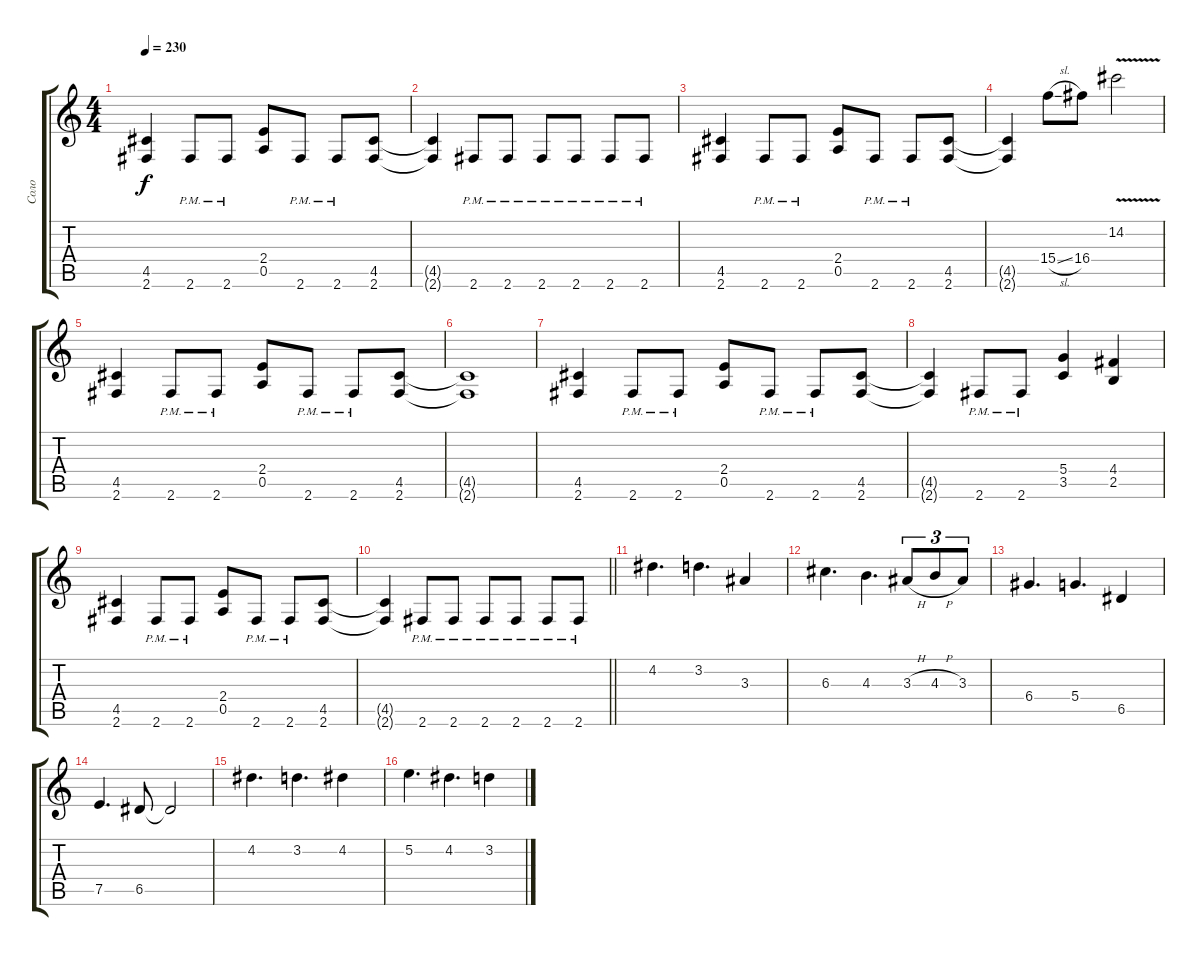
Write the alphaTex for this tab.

\track ("Соло" "Соло") {instrument distortionguitar}
\staff {score tabs}
\tuning (E4 B3 G3 D3 A2 E2) {hide}
\ts (4 4)
\tempo 230
\clef g2
\ks c
(4.5 2.6).4{dy f} 2.6{pm}.8 2.6{pm}.8 (2.4 0.5).8 2.6{pm}.8 2.6{pm}.8 (4.5 2.6).8 |
(4.5{t} 2.6{t}).4 2.6{pm}.8 2.6{pm}.8 2.6{pm}.8 2.6{pm}.8 2.6{pm}.8 2.6{pm}.8 |
(4.5 2.6).4 2.6{pm}.8 2.6{pm}.8 (2.4 0.5).8 2.6{pm}.8 2.6{pm}.8 (4.5 2.6).8 |
(4.5{t} 2.6{t}).4 15.4{sl}.8 16.4.8 14.2{v}.2 |
(4.5 2.6).4 2.6{pm}.8 2.6{pm}.8 (2.4 0.5).8 2.6{pm}.8 2.6{pm}.8 (4.5 2.6).8 |
(4.5{t} 2.6{t}).1 |
(4.5 2.6).4 2.6{pm}.8 2.6{pm}.8 (2.4 0.5).8 2.6{pm}.8 2.6{pm}.8 (4.5 2.6).8 |
(4.5{t} 2.6{t}).4 2.6{pm}.8 2.6{pm}.8 (5.4 3.5).4 (4.4 2.5).4 |
(4.5 2.6).4 2.6{pm}.8 2.6{pm}.8 (2.4 0.5).8 2.6{pm}.8 2.6{pm}.8 (4.5 2.6).8 |
\barLineRight lightlight
(4.5{t} 2.6{t}).4 2.6{pm}.8 2.6{pm}.8 2.6{pm}.8 2.6{pm}.8 2.6{pm}.8 2.6{pm}.8 |
4.2.4{d} 3.2.4{d} 3.3.4 |
6.3.4{d} 4.3.4{d} 3.3{h}.8{tu (3 2)} 4.3{h}.8{tu (3 2)} 3.3.8{tu (3 2)} |
6.4.4{d} 5.4.4{d} 6.5.4 |
7.5.4{d} 6.5.8 6.5{t}.2 |
4.2.4{d} 3.2.4{d} 4.2.4 |
5.2.4{d} 4.2.4{d} 3.2.4
